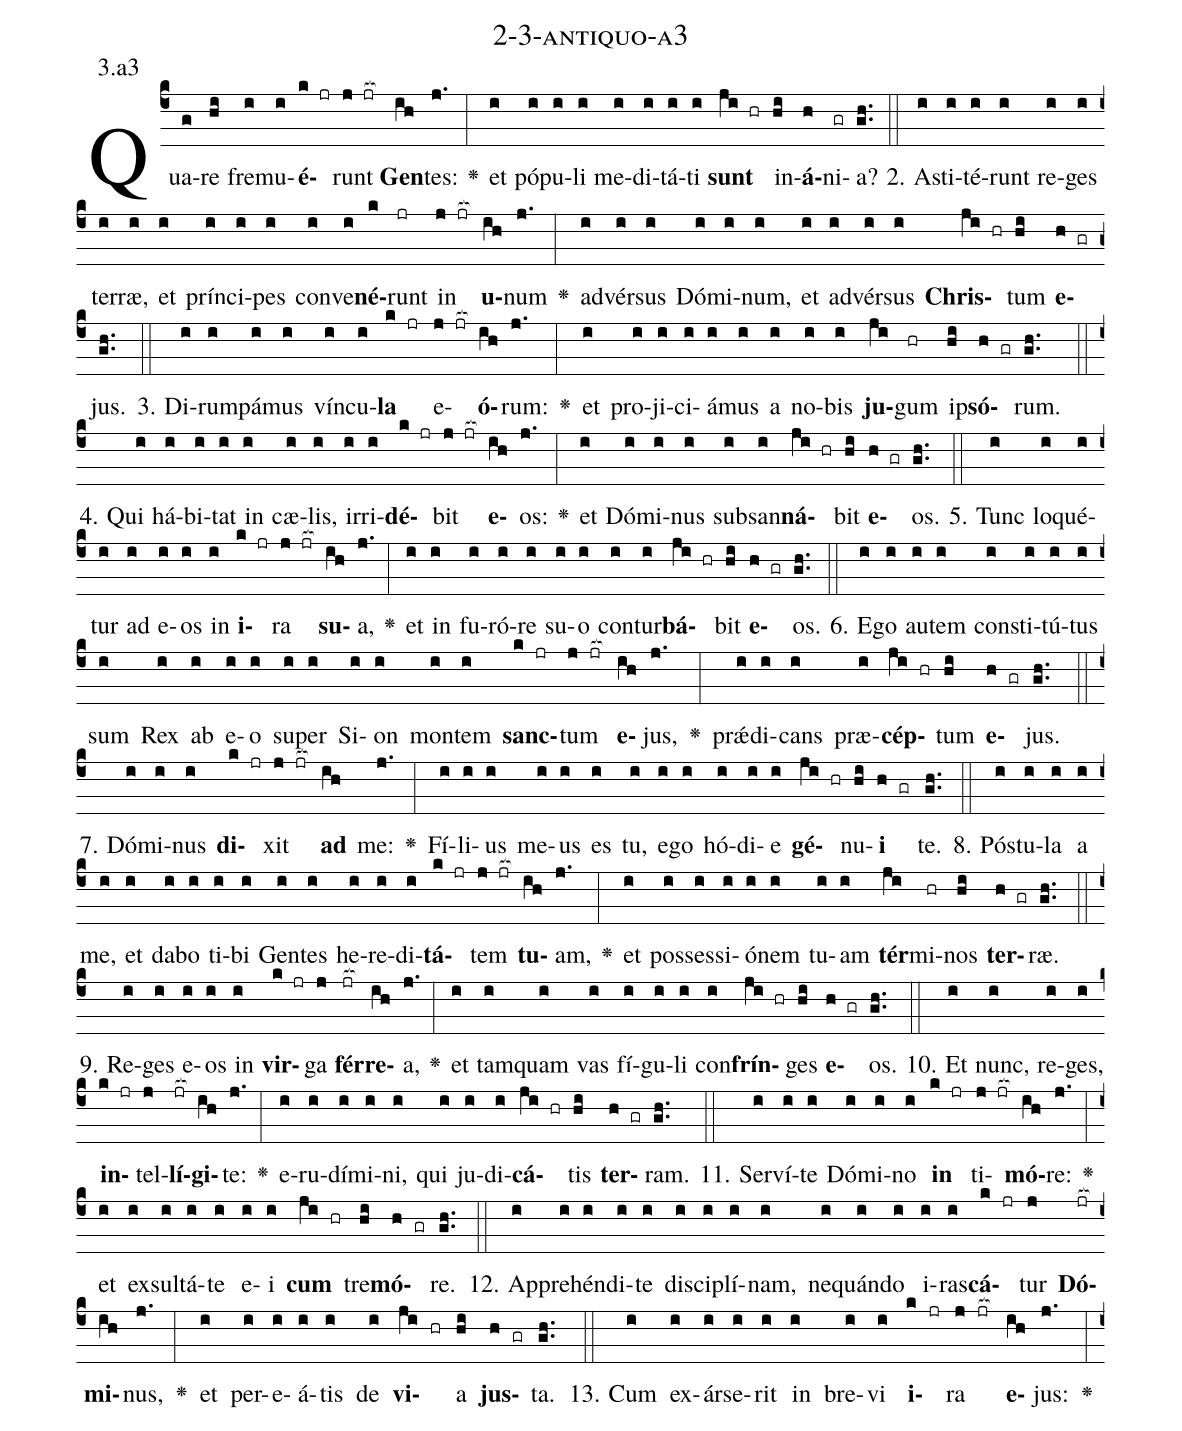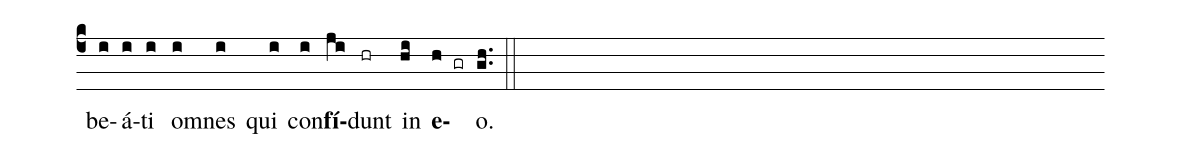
name: 2-3-antiquo-a3;
annotation: 3.a3;
%%
(c4)Qua(g)re(hi) fre(i)mu(i)<b>é</b>(k jr)runt(j jr[ocb:1{]) <b>Gen</b>(ih[ocb:0}])tes:(j.) <v>\greheightstar</v>(:) et(i) pó(i)pu(i)li(i) me(i)di(i)tá(i)ti(i) <b>sunt</b>(ji hr) in(hi)<b>á</b>(h)ni(gr)a?(gh..) (::)
2. A(i)sti(i)té(i)runt(i) re(i)ges(i) ter(i)ræ,(i) et(i) prín(i)ci(i)pes(i) con(i)ve(i)<b>né</b>(k)runt(jr) in(j jr[ocb:1{]) <b>u</b>(ih[ocb:0}])num(j.) <v>\greheightstar</v>(:) ad(i)vér(i)sus(i) Dó(i)mi(i)num,(i) et(i) ad(i)vér(i)sus(i) <b>Chris</b>(ji hr)tum(hi) <b>e</b>(h gr)jus.(gh..) (::)
3. Di(i)rum(i)pá(i)mus(i) vín(i)cu(i)<b>la</b>(k jr) e(j jr[ocb:1{])<b>ó</b>(ih[ocb:0}])rum:(j.) <v>\greheightstar</v>(:) et(i) pro(i)ji(i)ci(i)á(i)mus(i) a(i) no(i)bis(i) <b>ju</b>(ji)gum(hr) ip(hi)<b>só</b>(h gr)rum.(gh..) (::)
4. Qui(i) há(i)bi(i)tat(i) in(i) cæ(i)lis,(i) ir(i)ri(i)<b>dé</b>(k jr)bit(j jr[ocb:1{]) <b>e</b>(ih[ocb:0}])os:(j.) <v>\greheightstar</v>(:) et(i) Dó(i)mi(i)nus(i) sub(i)san(i)<b>ná</b>(ji hr)bit(hi) <b>e</b>(h gr)os.(gh..) (::)
5. Tunc(i) lo(i)qué(i)tur(i) ad(i) e(i)os(i) in(i) <b>i</b>(k jr)ra(j jr[ocb:1{]) <b>su</b>(ih[ocb:0}])a,(j.) <v>\greheightstar</v>(:) et(i) in(i) fu(i)ró(i)re(i) su(i)o(i) con(i)tur(i)<b>bá</b>(ji hr)bit(hi) <b>e</b>(h gr)os.(gh..) (::)
6. E(i)go(i) au(i)tem(i) con(i)sti(i)tú(i)tus(i) sum(i) Rex(i) ab(i) e(i)o(i) su(i)per(i) Si(i)on(i) mon(i)tem(i) <b>sanc</b>(k jr)tum(j jr[ocb:1{]) <b>e</b>(ih[ocb:0}])jus,(j.) <v>\greheightstar</v>(:) prǽ(i)di(i)cans(i) præ(i)<b>cép</b>(ji hr)tum(hi) <b>e</b>(h gr)jus.(gh..) (::)
7. Dó(i)mi(i)nus(i) <b>di</b>(k jr)xit(j jr[ocb:1{]) <b>ad</b>(ih[ocb:0}]) me:(j.) <v>\greheightstar</v>(:) Fí(i)li(i)us(i) me(i)us(i) es(i) tu,(i) e(i)go(i) hó(i)di(i)e(i) <b>gé</b>(ji hr)nu(hi)<b>i</b>(h gr) te.(gh..) (::)
8. Pós(i)tu(i)la(i) a(i) me,(i) et(i) da(i)bo(i) ti(i)bi(i) Gen(i)tes(i) he(i)re(i)di(i)<b>tá</b>(k jr)tem(j jr[ocb:1{]) <b>tu</b>(ih[ocb:0}])am,(j.) <v>\greheightstar</v>(:) et(i) pos(i)ses(i)si(i)ó(i)nem(i) tu(i)am(i) <b>tér</b>(ji)mi(hr)nos(hi) <b>ter</b>(h gr)ræ.(gh..) (::)
9. Re(i)ges(i) e(i)os(i) in(i) <b>vir</b>(k jr)ga(j) <b>fér</b>(jr[ocb:1{])<b>re</b>(ih[ocb:0}])a,(j.) <v>\greheightstar</v>(:) et(i) tam(i)quam(i) vas(i) fí(i)gu(i)li(i) con(i)<b>frín</b>(ji hr)ges(hi) <b>e</b>(h gr)os.(gh..) (::)
10. Et(i) nunc,(i) re(i)ges,(i) <b>in</b>(k jr)tel(j)<b>lí</b>(jr[ocb:1{])<b>gi</b>(ih[ocb:0}])te:(j.) <v>\greheightstar</v>(:) e(i)ru(i)dí(i)mi(i)ni,(i) qui(i) ju(i)di(i)<b>cá</b>(ji hr)tis(hi) <b>ter</b>(h gr)ram.(gh..) (::)
11. Ser(i)ví(i)te(i) Dó(i)mi(i)no(i) <b>in</b>(k jr) ti(j jr[ocb:1{])<b>mó</b>(ih[ocb:0}])re:(j.) <v>\greheightstar</v>(:) et(i) ex(i)sul(i)tá(i)te(i) e(i)i(i) <b>cum</b>(ji hr) tre(hi)<b>mó</b>(h gr)re.(gh..) (::)
12. Ap(i)pre(i)hén(i)di(i)te(i) di(i)sci(i)plí(i)nam,(i) ne(i)quán(i)do(i) i(i)ras(i)<b>cá</b>(k jr)tur(j) <b>Dó</b>(jr[ocb:1{])<b>mi</b>(ih[ocb:0}])nus,(j.) <v>\greheightstar</v>(:) et(i) per(i)e(i)á(i)tis(i) de(i) <b>vi</b>(ji hr)a(hi) <b>jus</b>(h gr)ta.(gh..) (::)
13. Cum(i) ex(i)ár(i)se(i)rit(i) in(i) bre(i)vi(i) <b>i</b>(k jr)ra(j jr[ocb:1{]) <b>e</b>(ih[ocb:0}])jus:(j.) <v>\greheightstar</v>(:) be(i)á(i)ti(i) om(i)nes(i) qui(i) con(i)<b>fí</b>(ji)dunt(hr) in(hi) <b>e</b>(h gr)o.(gh..) (::)
